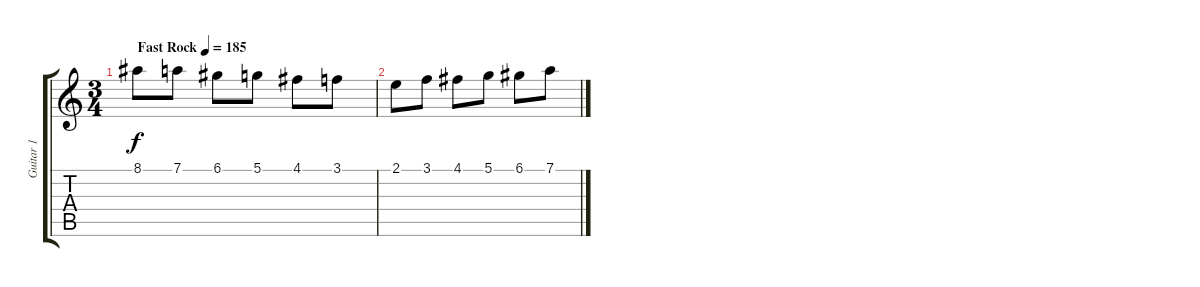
\track ("Guitar 1" "Guitar 1") {instrument distortionguitar}
\staff {score tabs}
\tuning (D4 A3 F3 C3 G2 C2) {hide}
\ts (3 4)
\tempo (185 "Fast Rock")
\clef g2
\ks c
8.1.8{dy f balance 8 instrument distortionguitar} 7.1.8 6.1.8 5.1.8 4.1.8 3.1.8 |
2.1.8 3.1.8 4.1.8 5.1.8 6.1.8 7.1.8
